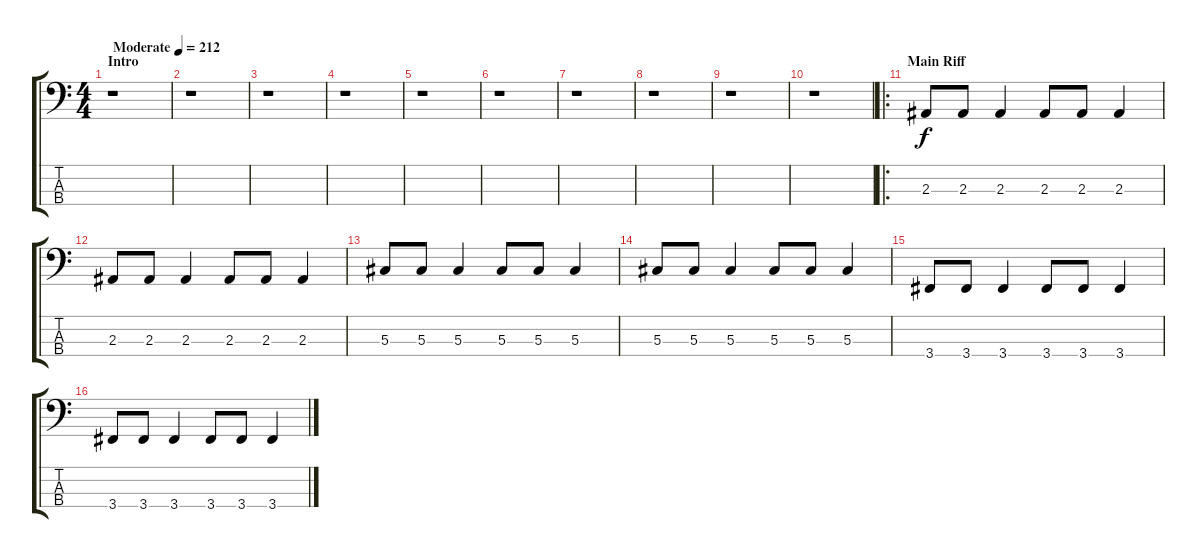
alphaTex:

\track "" {instrument electricbasspick}
\staff {score tabs}
\tuning (Gb2 Db2 Ab1 Eb1) {hide}
\ts (4 4)
\section ("" "Intro")
\tempo (212 "Moderate")
\clef f4
\ks c
r.1{dy f instrument electricbasspick} |
r.1 |
r.1 |
r.1 |
r.1 |
r.1 |
r.1 |
r.1 |
r.1 |
r.1 |
\ro
\section ("" "Main Riff")
2.3.8 2.3.8 2.3.4 2.3.8 2.3.8 2.3.4 |
2.3.8 2.3.8 2.3.4 2.3.8 2.3.8 2.3.4 |
5.3.8 5.3.8 5.3.4 5.3.8 5.3.8 5.3.4 |
5.3.8 5.3.8 5.3.4 5.3.8 5.3.8 5.3.4 |
3.4.8 3.4.8 3.4.4 3.4.8 3.4.8 3.4.4 |
3.4.8 3.4.8 3.4.4 3.4.8 3.4.8 3.4.4
